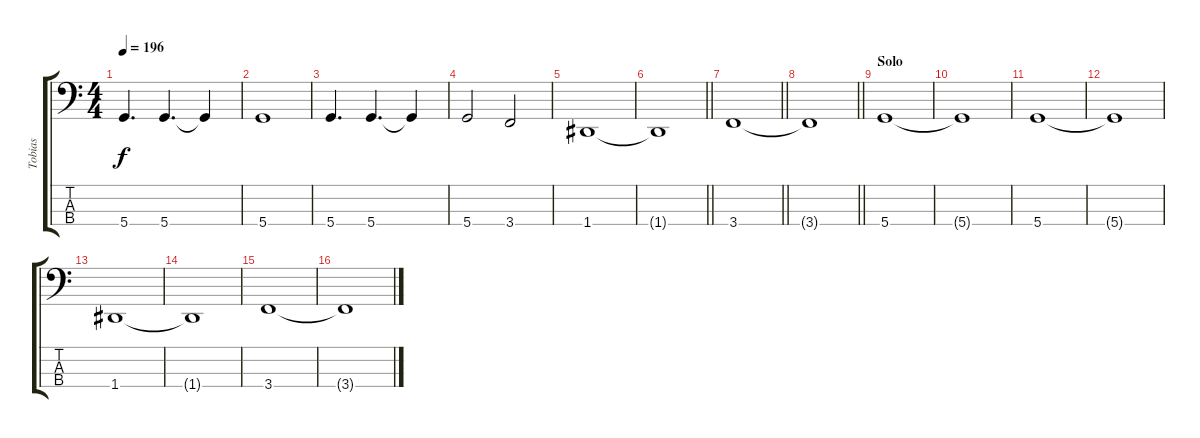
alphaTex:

\track ("Tobias" "Tobias") {instrument electricbasspick}
\staff {score tabs}
\tuning (G2 D2 A1 D1) {hide}
\ts (4 4)
\tempo 196
\clef f4
\ks c
5.4.4{d dy f} 5.4.4{d} 5.4{t}.4 |
5.4.1 |
5.4.4{d} 5.4.4{d} 5.4{t}.4 |
5.4.2 3.4.2 |
1.4.1 |
\barLineRight lightlight
1.4{t}.1 |
\barLineRight lightlight
3.4.1 |
\barLineRight lightlight
3.4{t}.1 |
\section ("" "Solo")
5.4.1 |
5.4{t}.1 |
5.4.1 |
5.4{t}.1 |
1.4.1 |
1.4{t}.1 |
3.4.1 |
3.4{t}.1
